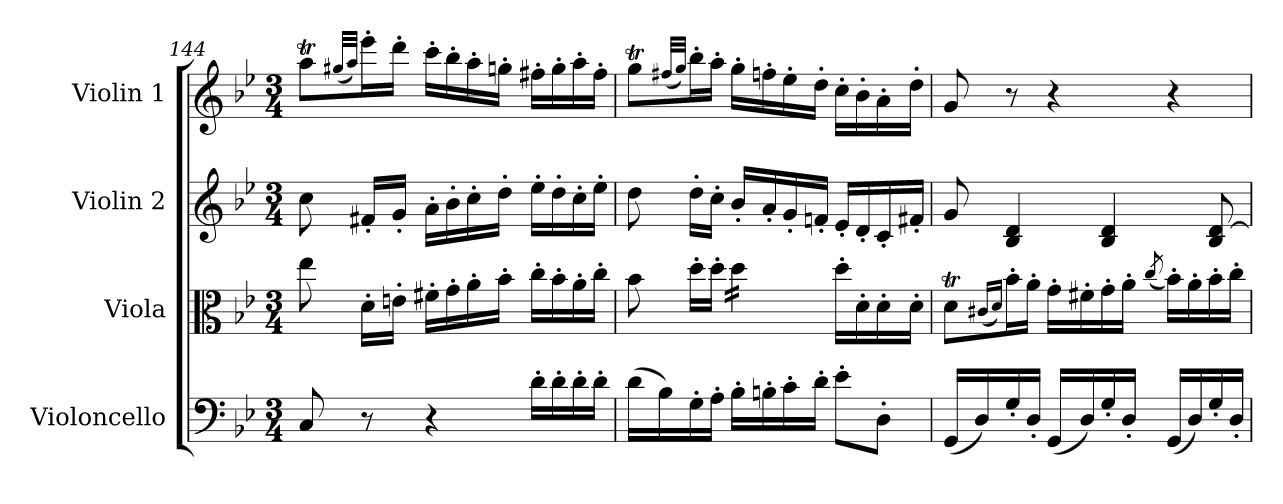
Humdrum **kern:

**kern	**dynam	**kern	**kern	**kern
*part4	*part4	*part3	*part2	*part1
*staff4	*staff4	*staff3	*staff2	*staff1
*I"Violoncello	*	*I"Viola	*I"Violin 2	*I"Violin 1
*I'Vc	*	*I'Vla	*I'Vln	*I'Vln
*clefF4	*	*clefC3	*clefG2	*clefG2
*k[b-e-]	*	*k[b-e-]	*k[b-e-]	*k[b-e-]
*M3/4	*	*M3/4	*M3/4	*M3/4
=144	=144	=144	=144	=144
8C/	.	8ee-\	8cc\	8aat\L
.	.	.	.	(32qgg#X/LLL
.	.	.	.	32qaa/JJJ)
8r	.	16d'\LL	16f#X'/LL	16eee-'\L
.	.	16en'\JJ	16g'/JJ	16ddd'\JJ
4r	.	16f#X'\LL	16a'\LL	16ccc'\LL
.	.	16g'\	16b-'\	16bb-'\
.	.	16a'\	16cc'\	16aa'\
.	.	16b-'\JJ	16dd'\JJ	16ggn'\JJ
!	!LO:DY:b	!	!	!
!	!LO:DY:n=1:b	!	!	!
16d'\LL	pp other-dynamics	16cc'\LL	16ee-'\LL	16ff#X'\LL
16d'\	.	16b-'\	16dd'\	16gg'\
16d'\	.	16a'\	16cc'\	16aa'\
16d'\JJ	.	16cc'\JJ	16ee-'\JJ	16ff#'\JJ
=145	=145	=145	=145	=145
(16d\LL	.	8b-\	8dd\	8ggT\L
16B-\)	.	.	.	.
.	.	.	.	(32qff#X/LLL
.	.	.	.	32qgg/JJJ)
16G'\	.	16dd'\LL	16dd'\LL	16bb-'\L
16A'\JJ	.	16dd'\JJ	16cc'\JJ	16aa'\JJ
*	*	*tremolo	*	*
16B-'\LL	.	16dd\LL	16b-'/LL	16gg'\LL
16Bn'\	.	16dd\	16a'/	16ffn'\
16c'\	.	16dd\	16g'/	16ee-'\
16d'\JJ	.	16dd\JJ	16fn'/JJ	16dd'\JJ
*	*	*Xtremolo	*	*
8e-'\L	.	16dd'\LL	16e-'/LL	16cc'\LL
.	.	16d'\	16d'/	16b-'\
8D'\J	.	16d'\	16c'/	16a'\
.	.	16d'\JJ	16f#X'/JJ	16dd'\JJ
!!LO:PB:g=z
=146	=146	=146	=146	=146
(16GG/LL	.	8dt\L	8g/	8g/
16D/)	.	.	.	.
.	.	(16qc#X/LL	.	.
.	.	16qd/JJ)	.	.
16G'/	.	16b-'\L	4B-/ 4d/	8r
16D'/JJ	.	16a'\JJ	.	.
(16GG/LL	.	16g'\LL	.	4r
16D/)	.	16f#X'\	.	.
16G'/	.	16g'\	4B-/ 4d/	.
16D'/JJ	.	16a'\JJ	.	.
.	.	(8qcc/	.	.
(16GG/LL	.	16b-'\LL)	.	4r
16D/)	.	16a'\	.	.
16G'/	.	16b-'\	8B-/ [8d/	.
16D'/JJ	.	16cc'\JJ	.	.
=	=	=	=	=
*-	*-	*-	*-	*-
